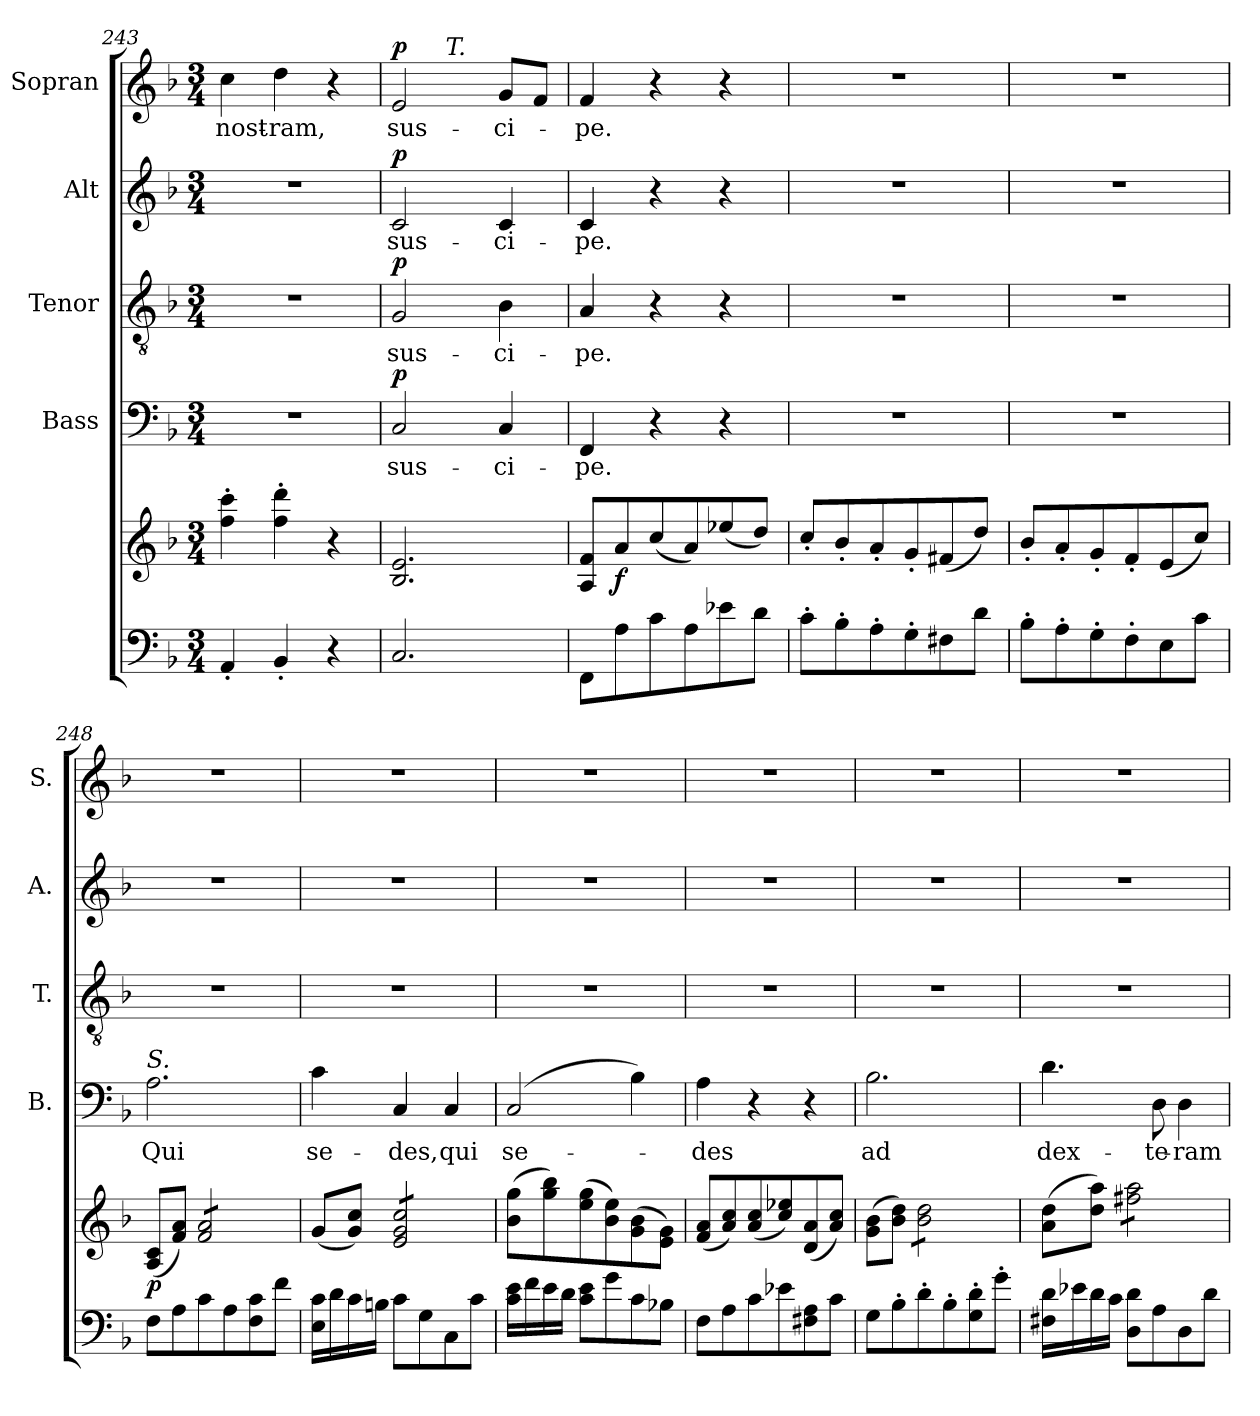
**kern	**kern	**dynam	**kern	**text	**dynam	**kern	**text	**dynam	**kern	**text	**dynam	**kern	**text	**dynam
*part5	*part5	*part5	*part4	*part4	*part4	*part3	*part3	*part3	*part2	*part2	*part2	*part1	*part1	*part1
*staff6	*staff5	*staff5/6	*staff4	*staff4	*staff4	*staff3	*staff3	*staff3	*staff2	*staff2	*staff2	*staff1	*staff1	*staff1
*	*	*	*I"Bass	*	*	*I"Tenor	*	*	*I"Alt	*	*	*I"Sopran	*	*
*	*	*	*I'B.	*	*	*I'T.	*	*	*I'A.	*	*	*I'S.	*	*
!!LO:LB:g=z
*clefF4	*clefG2	*	*clefF4	*	*	*clefGv2	*	*	*clefG2	*	*	*clefG2	*	*
*k[b-]	*k[b-]	*	*k[b-]	*	*	*k[b-]	*	*	*k[b-]	*	*	*k[b-]	*	*
*F:	*F:	*	*F:	*	*	*F:	*	*	*F:	*	*	*F:	*	*
*M3/4	*M3/4	*	*M3/4	*	*	*M3/4	*	*	*M3/4	*	*	*M3/4	*	*
=243	=243	=243	=243	=243	=243	=243	=243	=243	=243	=243	=243	=243	=243	=243
!	!	!	!	!	!	!	!	!	!	!	!	!	!LO:LY:b	!
4AA'</	4ff\'> 4ccc\'>	.	2.r	.	.	2.r	.	.	2.r	.	.	4cc\	nost-	.
!	!	!	!	!	!	!	!	!	!	!	!	!	!LO:LY:b	!
4BB-'</	4ff\'> 4ddd\'>	.	.	.	.	.	.	.	.	.	.	4dd\	-ram,	.
4r	4r	.	.	.	.	.	.	.	.	.	.	4r	.	.
=244	=244	=244	=244	=244	=244	=244	=244	=244	=244	=244	=244	=244	=244	=244
!	!	!	!	!LO:LY:b	!LO:DY:a	!	!LO:LY:b	!LO:DY:a	!	!LO:LY:b	!LO:DY:a	!	!LO:LY:b	!LO:DY:a
*	*	*	*	*	*	*	*	*	*	*	*	*^	*	*
2.C/	2.B-/ 2.e/	.	2C/	sus-	p	2G/	sus-	p	2c/	sus-	p	2e/	4ryy	sus-	p
!	!	!	!	!	!	!	!	!	!	!	!	!	!LO:TX:a:i:t=T.	!	!
.	.	.	.	.	.	.	.	.	.	.	.	.	2ryy	.	.
!	!	!	!	!LO:LY:b	!	!	!LO:LY:b	!	!	!LO:LY:b	!	!	!	!LO:LY:b	!
.	.	.	4C/	-ci-	.	4B-\	-ci-	.	4c/	-ci-	.	8g/L	.	-ci-	.
.	.	.	.	.	.	.	.	.	.	.	.	8f/J	.	.	.
=245	=245	=245	=245	=245	=245	=245	=245	=245	=245	=245	=245	=245	=245	=245	=245
!	!	!	!	!LO:LY:b	!	!	!LO:LY:b	!	!	!LO:LY:b	!	!	!	!LO:LY:b	!
*	*	*	*	*	*	*	*	*	*	*	*	*v	*v	*	*
8FF\L	8A/ 8f/L	.	4FF/	-pe.	.	4A/	-pe.	.	4c/	-pe.	.	4f/	-pe.	.
!	!	!LO:DY:b	!	!	!	!	!	!	!	!	!	!	!	!
8A\	8a/	f	.	.	.	.	.	.	.	.	.	.	.	.
8c\	(<8cc/	.	4r	.	.	4r	.	.	4r	.	.	4r	.	.
8A\	8a/)	.	.	.	.	.	.	.	.	.	.	.	.	.
8e-X\	(<8ee-X/	.	4r	.	.	4r	.	.	4r	.	.	4r	.	.
8d\J	8dd/J)	.	.	.	.	.	.	.	.	.	.	.	.	.
=246	=246	=246	=246	=246	=246	=246	=246	=246	=246	=246	=246	=246	=246	=246
8c'>\L	8cc'</L	.	2.r	.	.	2.r	.	.	2.r	.	.	2.r	.	.
8B-'>\	8b-'</	.	.	.	.	.	.	.	.	.	.	.	.	.
8A'>\	8a'</	.	.	.	.	.	.	.	.	.	.	.	.	.
8G'>\	8g'</	.	.	.	.	.	.	.	.	.	.	.	.	.
8F#X\	(<8f#X/	.	.	.	.	.	.	.	.	.	.	.	.	.
8d\J	8dd/J)	.	.	.	.	.	.	.	.	.	.	.	.	.
=247	=247	=247	=247	=247	=247	=247	=247	=247	=247	=247	=247	=247	=247	=247
8B-'>\L	8b-'</L	.	2.r	.	.	2.r	.	.	2.r	.	.	2.r	.	.
8A'>\	8a'</	.	.	.	.	.	.	.	.	.	.	.	.	.
8G'>\	8g'</	.	.	.	.	.	.	.	.	.	.	.	.	.
8F'>\	8f'</	.	.	.	.	.	.	.	.	.	.	.	.	.
8E\	(<8e/	.	.	.	.	.	.	.	.	.	.	.	.	.
8c\J	8cc/J)	.	.	.	.	.	.	.	.	.	.	.	.	.
=248	=248	=248	=248	=248	=248	=248	=248	=248	=248	=248	=248	=248	=248	=248
!	!	!	!LO:TX:a:i:t=S.	!	!	!	!	!	!	!	!	!	!	!
!	!	!LO:DY:b	!	!LO:LY:b	!	!	!	!	!	!	!	!	!	!
8F\L	(<8A/ 8c/L	p	2.A\	Qui	.	2.r	.	.	2.r	.	.	2.r	.	.
8A\	8f/ 8a/J)	.	.	.	.	.	.	.	.	.	.	.	.	.
*	*tremolo	*	*	*	*	*	*	*	*	*	*	*	*	*
8c\	8f/ 8a/L	.	.	.	.	.	.	.	.	.	.	.	.	.
8A\	8f/ 8a/	.	.	.	.	.	.	.	.	.	.	.	.	.
8F\ 8c\	8f/ 8a/	.	.	.	.	.	.	.	.	.	.	.	.	.
8f\J	8f/ 8a/J	.	.	.	.	.	.	.	.	.	.	.	.	.
*	*Xtremolo	*	*	*	*	*	*	*	*	*	*	*	*	*
=249	=249	=249	=249	=249	=249	=249	=249	=249	=249	=249	=249	=249	=249	=249
!	!	!	!	!LO:LY:b	!	!	!	!	!	!	!	!	!	!
16E\ 16c\LL	(<8g/L	.	4c\	se-	.	2.r	.	.	2.r	.	.	2.r	.	.
16d\	.	.	.	.	.	.	.	.	.	.	.	.	.	.
16c\	8g/ 8cc/J)	.	.	.	.	.	.	.	.	.	.	.	.	.
16Bn\JJ	.	.	.	.	.	.	.	.	.	.	.	.	.	.
!	!	!	!	!LO:LY:b	!	!	!	!	!	!	!	!	!	!
*	*tremolo	*	*	*	*	*	*	*	*	*	*	*	*	*
8c\L	8e/ 8g/ 8cc/L	.	4C/	-des,	.	.	.	.	.	.	.	.	.	.
8G\	8e/ 8g/ 8cc/	.	.	.	.	.	.	.	.	.	.	.	.	.
!	!	!	!	!LO:LY:b	!	!	!	!	!	!	!	!	!	!
8C\	8e/ 8g/ 8cc/	.	4C/	qui	.	.	.	.	.	.	.	.	.	.
8c\J	8e/ 8g/ 8cc/J	.	.	.	.	.	.	.	.	.	.	.	.	.
*	*Xtremolo	*	*	*	*	*	*	*	*	*	*	*	*	*
!!LO:PB:g=z
=250	=250	=250	=250	=250	=250	=250	=250	=250	=250	=250	=250	=250	=250	=250
!	!	!	!	!LO:LY:b	!	!	!	!	!	!	!	!	!	!
16c\ 16e\LL	(>8b-\ 8gg\L	.	(2C/	se-	.	2.r	.	.	2.r	.	.	2.r	.	.
16f\	.	.	.	.	.	.	.	.	.	.	.	.	.	.
16e\	8gg\ 8bb-\)	.	.	.	.	.	.	.	.	.	.	.	.	.
16d\JJ	.	.	.	.	.	.	.	.	.	.	.	.	.	.
8c\ 8e\L	(>8ee\ 8gg\	.	.	.	.	.	.	.	.	.	.	.	.	.
8g\	8b-\ 8ee\)	.	.	.	.	.	.	.	.	.	.	.	.	.
8c\	(>8g\ 8b-\	.	4B-\)	.	.	.	.	.	.	.	.	.	.	.
8B-X\J	8e\ 8g\J)	.	.	.	.	.	.	.	.	.	.	.	.	.
=251	=251	=251	=251	=251	=251	=251	=251	=251	=251	=251	=251	=251	=251	=251
!	!	!	!	!LO:LY:b	!	!	!	!	!	!	!	!	!	!
8F\L	(<8f/ 8a/L	.	4A\	-des	.	2.r	.	.	2.r	.	.	2.r	.	.
8A\	8a/ 8cc/)	.	.	.	.	.	.	.	.	.	.	.	.	.
8c\	(<8a/ 8cc/	.	4r	.	.	.	.	.	.	.	.	.	.	.
8e-X\	8cc/ 8ee-X/)	.	.	.	.	.	.	.	.	.	.	.	.	.
8F#X\ 8A\	(<8d/ 8a/	.	4r	.	.	.	.	.	.	.	.	.	.	.
8c\J	8a/ 8cc/J)	.	.	.	.	.	.	.	.	.	.	.	.	.
=252	=252	=252	=252	=252	=252	=252	=252	=252	=252	=252	=252	=252	=252	=252
!	!	!	!	!LO:LY:b	!	!	!	!	!	!	!	!	!	!
8G\L	(>8g\ 8b-\L	.	2.B-\	ad	.	2.r	.	.	2.r	.	.	2.r	.	.
8B-'>\	8b-\ 8dd\J)	.	.	.	.	.	.	.	.	.	.	.	.	.
*	*tremolo	*	*	*	*	*	*	*	*	*	*	*	*	*
8d'>\	8b-\ 8dd\L	.	.	.	.	.	.	.	.	.	.	.	.	.
8B-'>\	8b-\ 8dd\	.	.	.	.	.	.	.	.	.	.	.	.	.
8G\'> 8d\'>	8b-\ 8dd\	.	.	.	.	.	.	.	.	.	.	.	.	.
8g'>\J	8b-\ 8dd\J	.	.	.	.	.	.	.	.	.	.	.	.	.
*	*Xtremolo	*	*	*	*	*	*	*	*	*	*	*	*	*
=253	=253	=253	=253	=253	=253	=253	=253	=253	=253	=253	=253	=253	=253	=253
!	!	!	!	!LO:LY:b	!	!	!	!	!	!	!	!	!	!
16F#X\ 16d\LL	(>8a\ 8dd\L	.	4.d\	dex-	.	2.r	.	.	2.r	.	.	2.r	.	.
16e-X\	.	.	.	.	.	.	.	.	.	.	.	.	.	.
16d\	8dd\ 8aa\J)	.	.	.	.	.	.	.	.	.	.	.	.	.
16c\JJ	.	.	.	.	.	.	.	.	.	.	.	.	.	.
*	*tremolo	*	*	*	*	*	*	*	*	*	*	*	*	*
8D\ 8d\L	8ff#X\ 8aa\L	.	.	.	.	.	.	.	.	.	.	.	.	.
!	!	!	!	!LO:LY:b	!	!	!	!	!	!	!	!	!	!
8A\	8ff#X\ 8aa\	.	8D\	-te-	.	.	.	.	.	.	.	.	.	.
!	!	!	!	!LO:LY:b	!	!	!	!	!	!	!	!	!	!
8D\	8ff#X\ 8aa\	.	4D\	-ram	.	.	.	.	.	.	.	.	.	.
8d\J	8ff#X\ 8aa\J	.	.	.	.	.	.	.	.	.	.	.	.	.
*	*Xtremolo	*	*	*	*	*	*	*	*	*	*	*	*	*
=	=	=	=	=	=	=	=	=	=	=	=	=	=	=
*-	*-	*-	*-	*-	*-	*-	*-	*-	*-	*-	*-	*-	*-	*-
